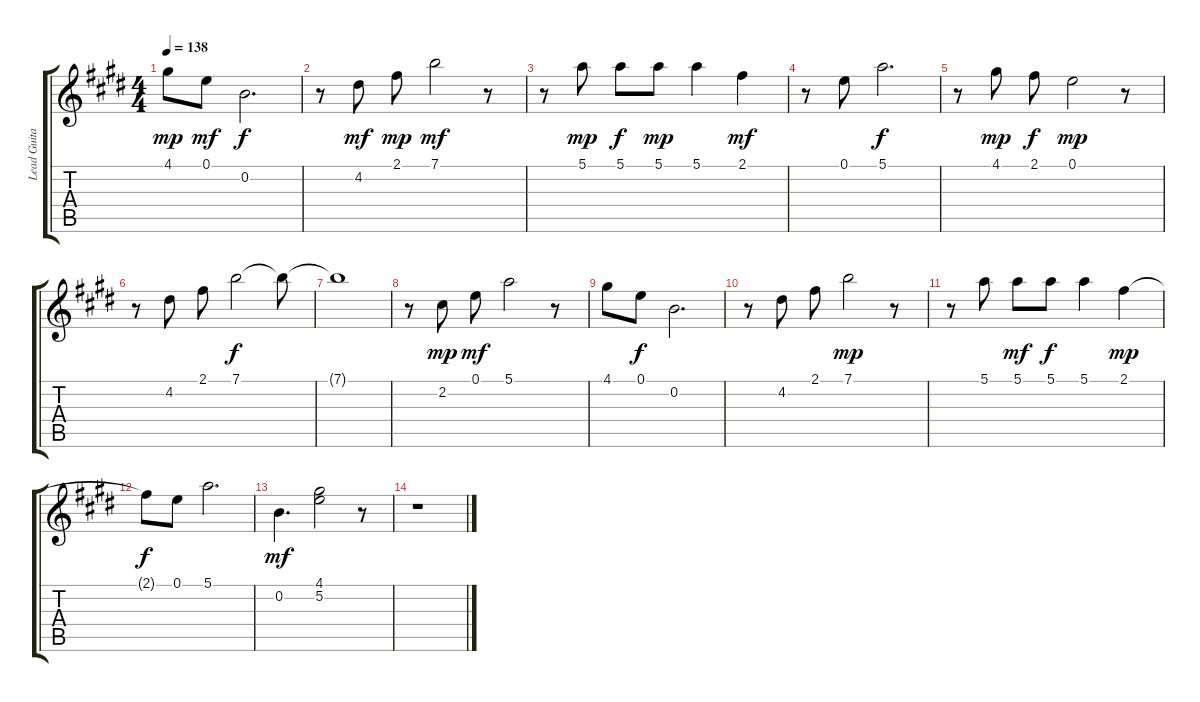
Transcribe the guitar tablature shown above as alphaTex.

\track ("Lead Guitar" "Lead Guita") {instrument overdrivenguitar}
\staff {score tabs}
\tuning (E4 B3 G3 D3 A2 E2) {hide}
\ts (4 4)
\tempo 138
\clef g2
\ks e
4.1.8{dy mp} 0.1.8{dy mf} 0.2.2{d dy f} |
r.8 4.2.8{dy mf} 2.1.8{dy mp} 7.1.2{dy mf} r.8 |
r.8 5.1.8{dy mp} 5.1.8{dy f} 5.1.8{dy mp} 5.1.4 2.1.4{dy mf} |
r.8 0.1.8 5.1.2{d dy f} |
r.8 4.1.8{dy mp} 2.1.8{dy f} 0.1.2{dy mp} r.8 |
r.8 4.2.8 2.1.8 7.1.2{dy f} 7.1{t}.8 |
7.1{t}.1 |
r.8 2.2.8{dy mp} 0.1.8{dy mf} 5.1.2 r.8 |
4.1.8 0.1.8{dy f} 0.2.2{d} |
r.8 4.2.8 2.1.8 7.1.2{dy mp} r.8 |
r.8 5.1.8 5.1.8{dy mf} 5.1.8{dy f} 5.1.4 2.1.4{dy mp} |
2.1{t}.8{dy f} 0.1.8 5.1.2{d} |
0.2.4{d dy mf} (4.1 5.2).2 r.8 |
r.1
